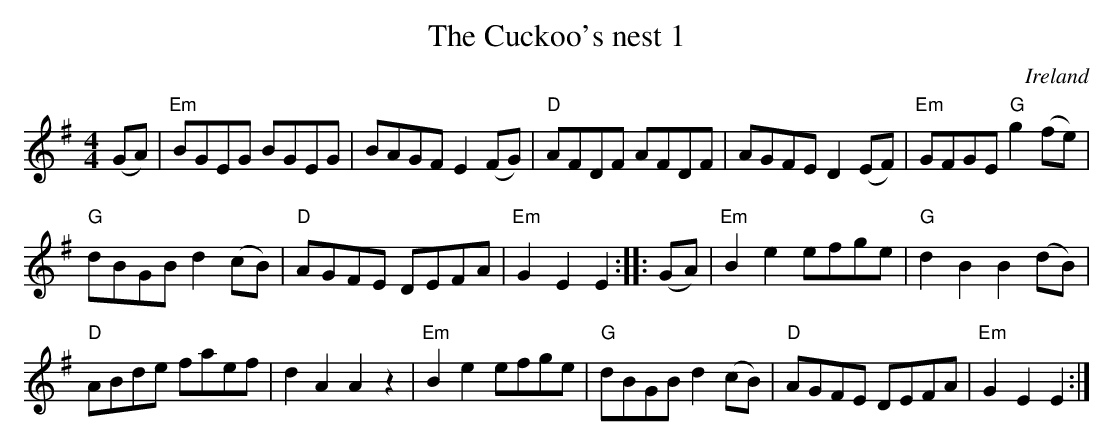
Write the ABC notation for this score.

X:1
T:The Cuckoo's nest 1
O:Ireland
M:4/4
L:1/8
K:G
(GA)|\
"Em"BGEG BGEG|BAGF E2(FG)|"D"AFDF AFDF|AGFE D2(EF)|\
"Em"GFGE "G"g2(fe)|
"G"dBGB d2(cB)|"D"AGFE DEFA|"Em"G2E2 E2:|\
|:(GA)|\
"Em"B2e2 efge|"G"d2B2 B2(dB)|
"D"ABde faef|d2A2 A2z2|\
"Em"B2e2 efge|"G"dBGB d2(cB)|"D"AGFE DEFA|"Em"G2E2 E2:|
